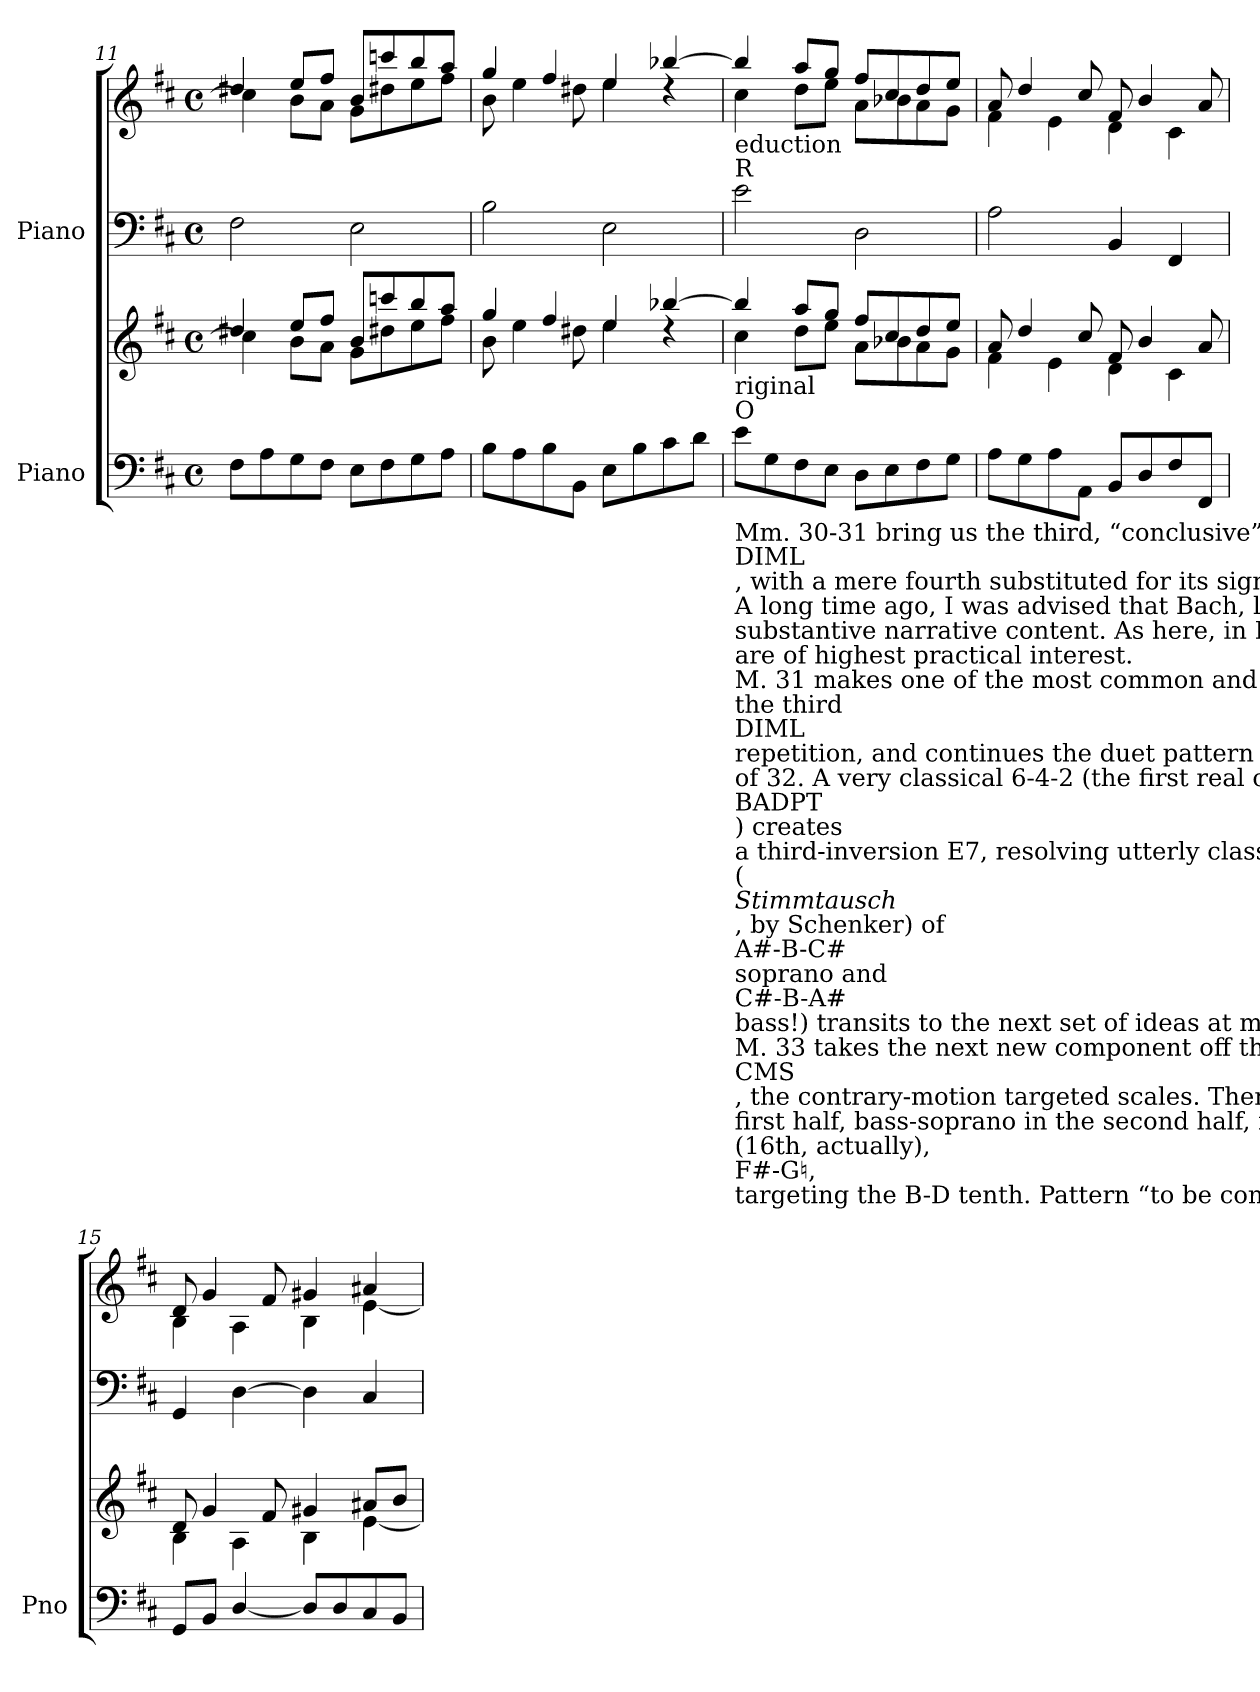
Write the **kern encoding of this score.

**kern	**kern	**kern	**kern
*part2	*part2	*part1	*part1
*staff4	*staff3	*staff2	*staff1
*I"Piano	*	*I"Piano	*
*I'Pno	*	*	*
*clefF4	*clefG2	*clefF4	*clefG2
*k[f#c#]	*k[f#c#]	*k[f#c#]	*k[f#c#]
*M4/4	*M4/4	*M4/4	*M4/4
*met(c)	*met(c)	*met(c)	*met(c)
=11	=11	=11	=11
*	*^	*	*^
8F#\L	4dd#X/	4cc\]	2F#\	4dd#X/	4cc\]
8A\	.	.	.	.	.
8G\	8ee/L	8b\L	.	8ee/L	8b\L
8F#\J	8ff#/J	8a\J	.	8ff#/J	8a\J
8E\L	8b/L	8g\L	2E\	8b/L	8g\L
8F#\	8cccn/	8dd#X\	.	8cccn/	8dd#X\
8G\	8bb/	8ee\	.	8bb/	8ee\
8A\J	8aa/J	8ff#\J	.	8aa/J	8ff#\J
=12	=12	=12	=12	=12	=12
8B\L	4gg/	8b\	2B\	4gg/	8b\
8A\	.	4ee\	.	.	4ee\
8B\	4ff#/	.	.	4ff#/	.
8BB\J	.	8dd#X\	.	.	8dd#X\
8E\L	4ee/	4ee\	2E\	4ee/	4ee\
8B\	.	.	.	.	.
8c#\	[4bb-X/	4rdd	.	[4bb-X/	4rdd
8d\J	.	.	.	.	.
!!LO:PB:g=z	!!
=13	=13	=13	=13	=13	=13
!	!	!	!LO:TX:a:t=R	!	!
!	!	!	!LO:TX:a:t=eduction	!	!
!LO:TX:b:t=Mm. 30-31 bring us the third, “conclusive” repetition of	!	!	!	!	!
!LO:TX:b:t=DIML	!	!	!	!	!
!LO:TX:b:t=, with a mere fourth substituted for its signature opening dissonant leap.	!	!	!	!	!
!LO:TX:b:t=A long time ago, I was advised that Bach, like a Blues verse, often repeats “riffs” three times, with the third time different and of	!	!	!	!	!
!LO:TX:b:t=substantive narrative content.  As here, in D Major after F# minor and E minor.  The techniques Bach uses to “glue these keys together”	!	!	!	!	!
!LO:TX:b:t=are of highest practical interest.	!	!	!	!	!
!LO:TX:b:t=M. 31 makes one of the most common and gentle deceptive cadence substitutions,  vi (B minor) for I (D major) for the conclusion of	!	!	!	!	!
!LO:TX:b:t=the third	!	!	!	!	!
!LO:TX:b:t=DIML	!	!	!	!	!
!LO:TX:b:t=repetition, and continues the duet pattern from vi to IV (G major at 32) to arrive a measure late at D major in the middle	!	!	!	!	!
!LO:TX:b:t=of 32.  A very classical 6-4-2 (the first real one we’ve met in the movement, as opposed to that figure being exploited for	!	!	!	!	!
!LO:TX:b:t=BADPT	!	!	!	!	!
!LO:TX:b:t=) creates	!	!	!	!	!
!LO:TX:b:t=a third-inversion E7, resolving utterly classically in its bass, which, in the second half of 32 (so Bachian, the “voice-exchange”	!	!	!	!	!
!LO:TX:b:t=(	!	!	!	!	!
!LO:TX:b:i:t=Stimmtausch	!	!	!	!	!
!LO:TX:b:t=, by Schenker) of	!	!	!	!	!
!LO:TX:b:t=A#-B-C#	!	!	!	!	!
!LO:TX:b:t=soprano and	!	!	!	!	!
!LO:TX:b:t=C#-B-A#	!	!	!	!	!
!LO:TX:b:t=bass!) transits to the next set of ideas at m. 33.	!	!	!	!	!
!LO:TX:b:t=M. 33 takes the next new component off the shelf,	!	!	!	!	!
!LO:TX:b:t=CMS	!	!	!	!	!
!LO:TX:b:t=, the contrary-motion targeted scales.  There are two in m. 33, bass-alto in the	!	!	!	!	!
!LO:TX:b:t=first half, bass-soprano in the second half, in opposing directions,  The earlier one is quite aggressive, commencing with a minor ninth	!	!	!	!	!
!LO:TX:b:t=(16th, actually),	!	!	!	!	!
!LO:TX:b:t=F#-G♮,	!	!	!	!	!
!LO:TX:b:t=targeting the B-D tenth. Pattern “to be continued” in the subsequent measures ...	!	!	!	!	!
!LO:TX:a:t=O	!	!	!	!	!
!LO:TX:a:t=riginal	!	!	!	!	!
8e\L	4bb-/]	4cc#\	2e\	4bb-/]	4cc#\
8G\	.	.	.	.	.
8F#\	8aa/L	8dd\L	.	8aa/L	8dd\L
8E\J	8gg/J	8ee\J	.	8gg/J	8ee\J
8D\L	8ff#/L	8a\L	2D\	8ff#/L	8a\L
8E\	8cc#/	8b-X\	.	8cc#/	8b-X\
8F#\	8dd/	8a\	.	8dd/	8a\
8G\J	8ee/J	8g\J	.	8ee/J	8g\J
=14	=14	=14	=14	=14	=14
8A\L	8a/	4f#\	2A\	8a/	4f#\
8G\	4dd/	.	.	4dd/	.
8A\	.	4e\	.	.	4e\
8AA\J	8cc#/	.	.	8cc#/	.
8BB/L	8f#/	4d\	4BB/	8f#/	4d\
8D/	4b/	.	.	4b/	.
8F#/	.	4c#\	4FF#/	.	4c#\
8FF#/J	8a/	.	.	8a/	.
=15	=15	=15	=15	=15	=15
8GG/L	8d/	4B\	4GG/	8d/	4B\
8BB/J	4g/	.	.	4g/	.
[4D/	.	4A\	[4D\	.	4A\
.	8f#/	.	.	8f#/	.
8D/L]	4g#X/	4B\	4D\]	4g#X/	4B\
8D/	.	.	.	.	.
8C#/	8a#X/L	[4e\	4C#/	4a#X/	[4e\
8BB/J	8b/J	.	.	.	.
*	*v	*v	*	*v	*v
=	=	=	=
*-	*-	*-	*-
